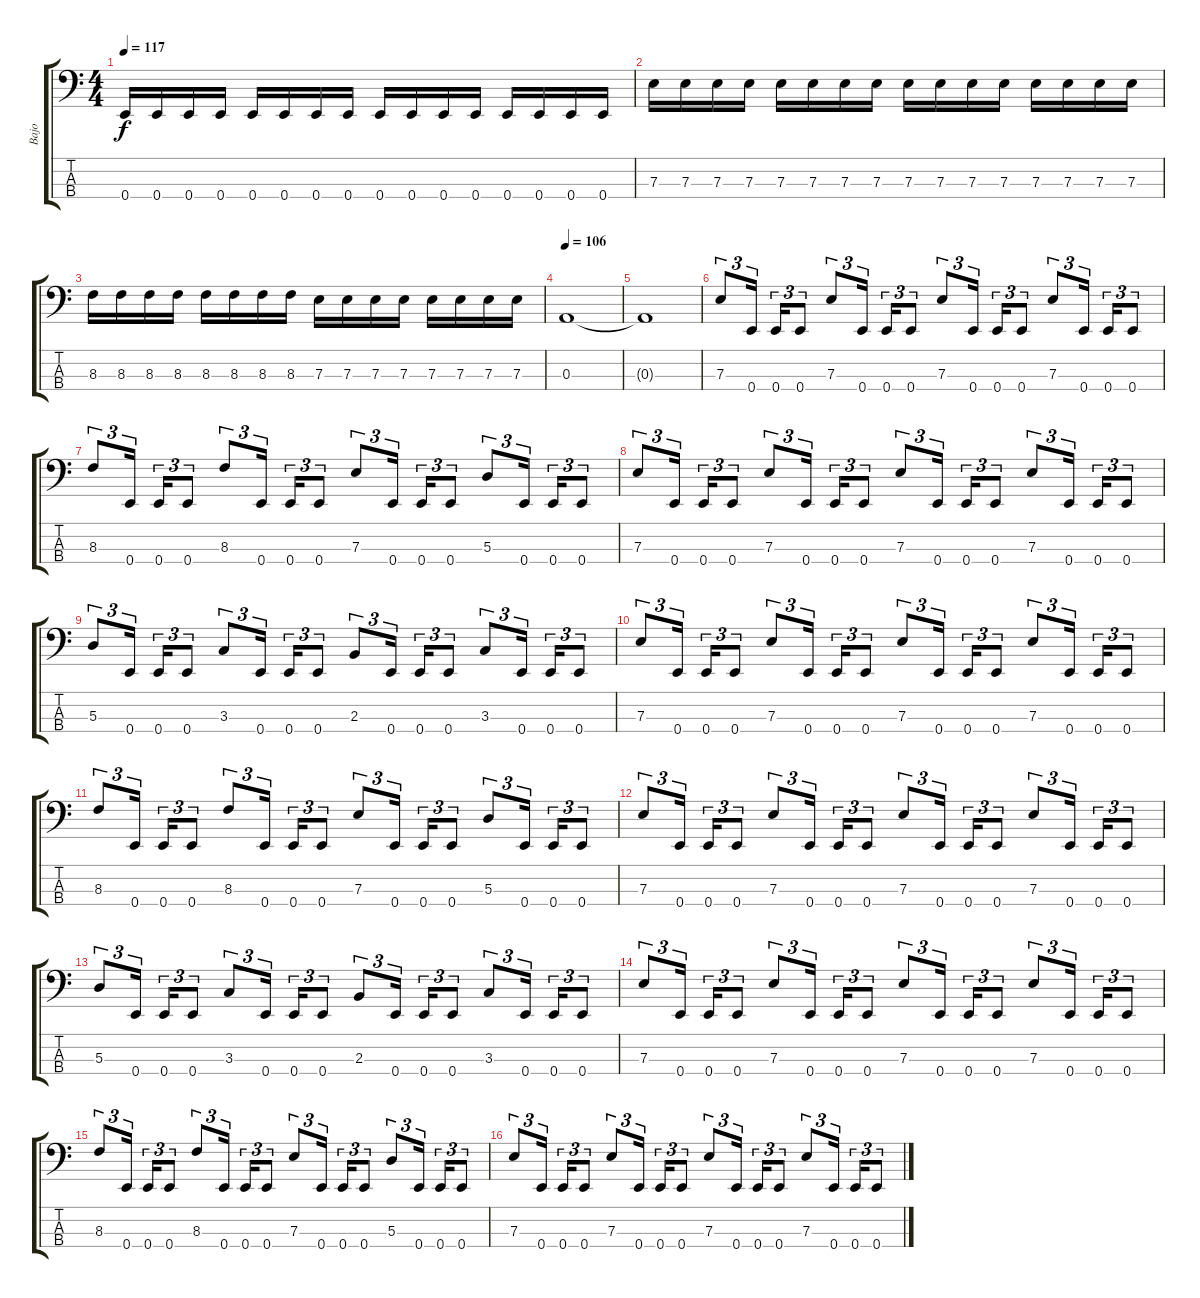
\track ("Bajo" "Bajo") {instrument electricbasspick}
\staff {score tabs}
\tuning (G2 D2 A1 E1) {hide}
\ts (4 4)
\tempo 117
\clef f4
\ks c
0.4.16{dy f} 0.4.16 0.4.16 0.4.16 0.4.16 0.4.16 0.4.16 0.4.16 0.4.16 0.4.16 0.4.16 0.4.16 0.4.16 0.4.16 0.4.16 0.4.16 |
7.3.16 7.3.16 7.3.16 7.3.16 7.3.16 7.3.16 7.3.16 7.3.16 7.3.16 7.3.16 7.3.16 7.3.16 7.3.16 7.3.16 7.3.16 7.3.16 |
8.3.16 8.3.16 8.3.16 8.3.16 8.3.16 8.3.16 8.3.16 8.3.16 7.3.16 7.3.16 7.3.16 7.3.16 7.3.16 7.3.16 7.3.16 7.3.16 |
\tempo 106
0.3.1 |
0.3{t}.1 |
7.3.8{tu (3 2)} 0.4.16{tu (3 2)} 0.4.16{tu (3 2)} 0.4.8{tu (3 2)} 7.3.8{tu (3 2)} 0.4.16{tu (3 2)} 0.4.16{tu (3 2)} 0.4.8{tu (3 2)} 7.3.8{tu (3 2)} 0.4.16{tu (3 2)} 0.4.16{tu (3 2)} 0.4.8{tu (3 2)} 7.3.8{tu (3 2)} 0.4.16{tu (3 2)} 0.4.16{tu (3 2)} 0.4.8{tu (3 2)} |
8.3.8{tu (3 2)} 0.4.16{tu (3 2)} 0.4.16{tu (3 2)} 0.4.8{tu (3 2)} 8.3.8{tu (3 2)} 0.4.16{tu (3 2)} 0.4.16{tu (3 2)} 0.4.8{tu (3 2)} 7.3.8{tu (3 2)} 0.4.16{tu (3 2)} 0.4.16{tu (3 2)} 0.4.8{tu (3 2)} 5.3.8{tu (3 2)} 0.4.16{tu (3 2)} 0.4.16{tu (3 2)} 0.4.8{tu (3 2)} |
7.3.8{tu (3 2)} 0.4.16{tu (3 2)} 0.4.16{tu (3 2)} 0.4.8{tu (3 2)} 7.3.8{tu (3 2)} 0.4.16{tu (3 2)} 0.4.16{tu (3 2)} 0.4.8{tu (3 2)} 7.3.8{tu (3 2)} 0.4.16{tu (3 2)} 0.4.16{tu (3 2)} 0.4.8{tu (3 2)} 7.3.8{tu (3 2)} 0.4.16{tu (3 2)} 0.4.16{tu (3 2)} 0.4.8{tu (3 2)} |
5.3.8{tu (3 2)} 0.4.16{tu (3 2)} 0.4.16{tu (3 2)} 0.4.8{tu (3 2)} 3.3.8{tu (3 2)} 0.4.16{tu (3 2)} 0.4.16{tu (3 2)} 0.4.8{tu (3 2)} 2.3.8{tu (3 2)} 0.4.16{tu (3 2)} 0.4.16{tu (3 2)} 0.4.8{tu (3 2)} 3.3.8{tu (3 2)} 0.4.16{tu (3 2)} 0.4.16{tu (3 2)} 0.4.8{tu (3 2)} |
7.3.8{tu (3 2)} 0.4.16{tu (3 2)} 0.4.16{tu (3 2)} 0.4.8{tu (3 2)} 7.3.8{tu (3 2)} 0.4.16{tu (3 2)} 0.4.16{tu (3 2)} 0.4.8{tu (3 2)} 7.3.8{tu (3 2)} 0.4.16{tu (3 2)} 0.4.16{tu (3 2)} 0.4.8{tu (3 2)} 7.3.8{tu (3 2)} 0.4.16{tu (3 2)} 0.4.16{tu (3 2)} 0.4.8{tu (3 2)} |
8.3.8{tu (3 2)} 0.4.16{tu (3 2)} 0.4.16{tu (3 2)} 0.4.8{tu (3 2)} 8.3.8{tu (3 2)} 0.4.16{tu (3 2)} 0.4.16{tu (3 2)} 0.4.8{tu (3 2)} 7.3.8{tu (3 2)} 0.4.16{tu (3 2)} 0.4.16{tu (3 2)} 0.4.8{tu (3 2)} 5.3.8{tu (3 2)} 0.4.16{tu (3 2)} 0.4.16{tu (3 2)} 0.4.8{tu (3 2)} |
7.3.8{tu (3 2)} 0.4.16{tu (3 2)} 0.4.16{tu (3 2)} 0.4.8{tu (3 2)} 7.3.8{tu (3 2)} 0.4.16{tu (3 2)} 0.4.16{tu (3 2)} 0.4.8{tu (3 2)} 7.3.8{tu (3 2)} 0.4.16{tu (3 2)} 0.4.16{tu (3 2)} 0.4.8{tu (3 2)} 7.3.8{tu (3 2)} 0.4.16{tu (3 2)} 0.4.16{tu (3 2)} 0.4.8{tu (3 2)} |
5.3.8{tu (3 2)} 0.4.16{tu (3 2)} 0.4.16{tu (3 2)} 0.4.8{tu (3 2)} 3.3.8{tu (3 2)} 0.4.16{tu (3 2)} 0.4.16{tu (3 2)} 0.4.8{tu (3 2)} 2.3.8{tu (3 2)} 0.4.16{tu (3 2)} 0.4.16{tu (3 2)} 0.4.8{tu (3 2)} 3.3.8{tu (3 2)} 0.4.16{tu (3 2)} 0.4.16{tu (3 2)} 0.4.8{tu (3 2)} |
7.3.8{tu (3 2)} 0.4.16{tu (3 2)} 0.4.16{tu (3 2)} 0.4.8{tu (3 2)} 7.3.8{tu (3 2)} 0.4.16{tu (3 2)} 0.4.16{tu (3 2)} 0.4.8{tu (3 2)} 7.3.8{tu (3 2)} 0.4.16{tu (3 2)} 0.4.16{tu (3 2)} 0.4.8{tu (3 2)} 7.3.8{tu (3 2)} 0.4.16{tu (3 2)} 0.4.16{tu (3 2)} 0.4.8{tu (3 2)} |
8.3.8{tu (3 2)} 0.4.16{tu (3 2)} 0.4.16{tu (3 2)} 0.4.8{tu (3 2)} 8.3.8{tu (3 2)} 0.4.16{tu (3 2)} 0.4.16{tu (3 2)} 0.4.8{tu (3 2)} 7.3.8{tu (3 2)} 0.4.16{tu (3 2)} 0.4.16{tu (3 2)} 0.4.8{tu (3 2)} 5.3.8{tu (3 2)} 0.4.16{tu (3 2)} 0.4.16{tu (3 2)} 0.4.8{tu (3 2)} |
7.3.8{tu (3 2)} 0.4.16{tu (3 2)} 0.4.16{tu (3 2)} 0.4.8{tu (3 2)} 7.3.8{tu (3 2)} 0.4.16{tu (3 2)} 0.4.16{tu (3 2)} 0.4.8{tu (3 2)} 7.3.8{tu (3 2)} 0.4.16{tu (3 2)} 0.4.16{tu (3 2)} 0.4.8{tu (3 2)} 7.3.8{tu (3 2)} 0.4.16{tu (3 2)} 0.4.16{tu (3 2)} 0.4.8{tu (3 2)}
